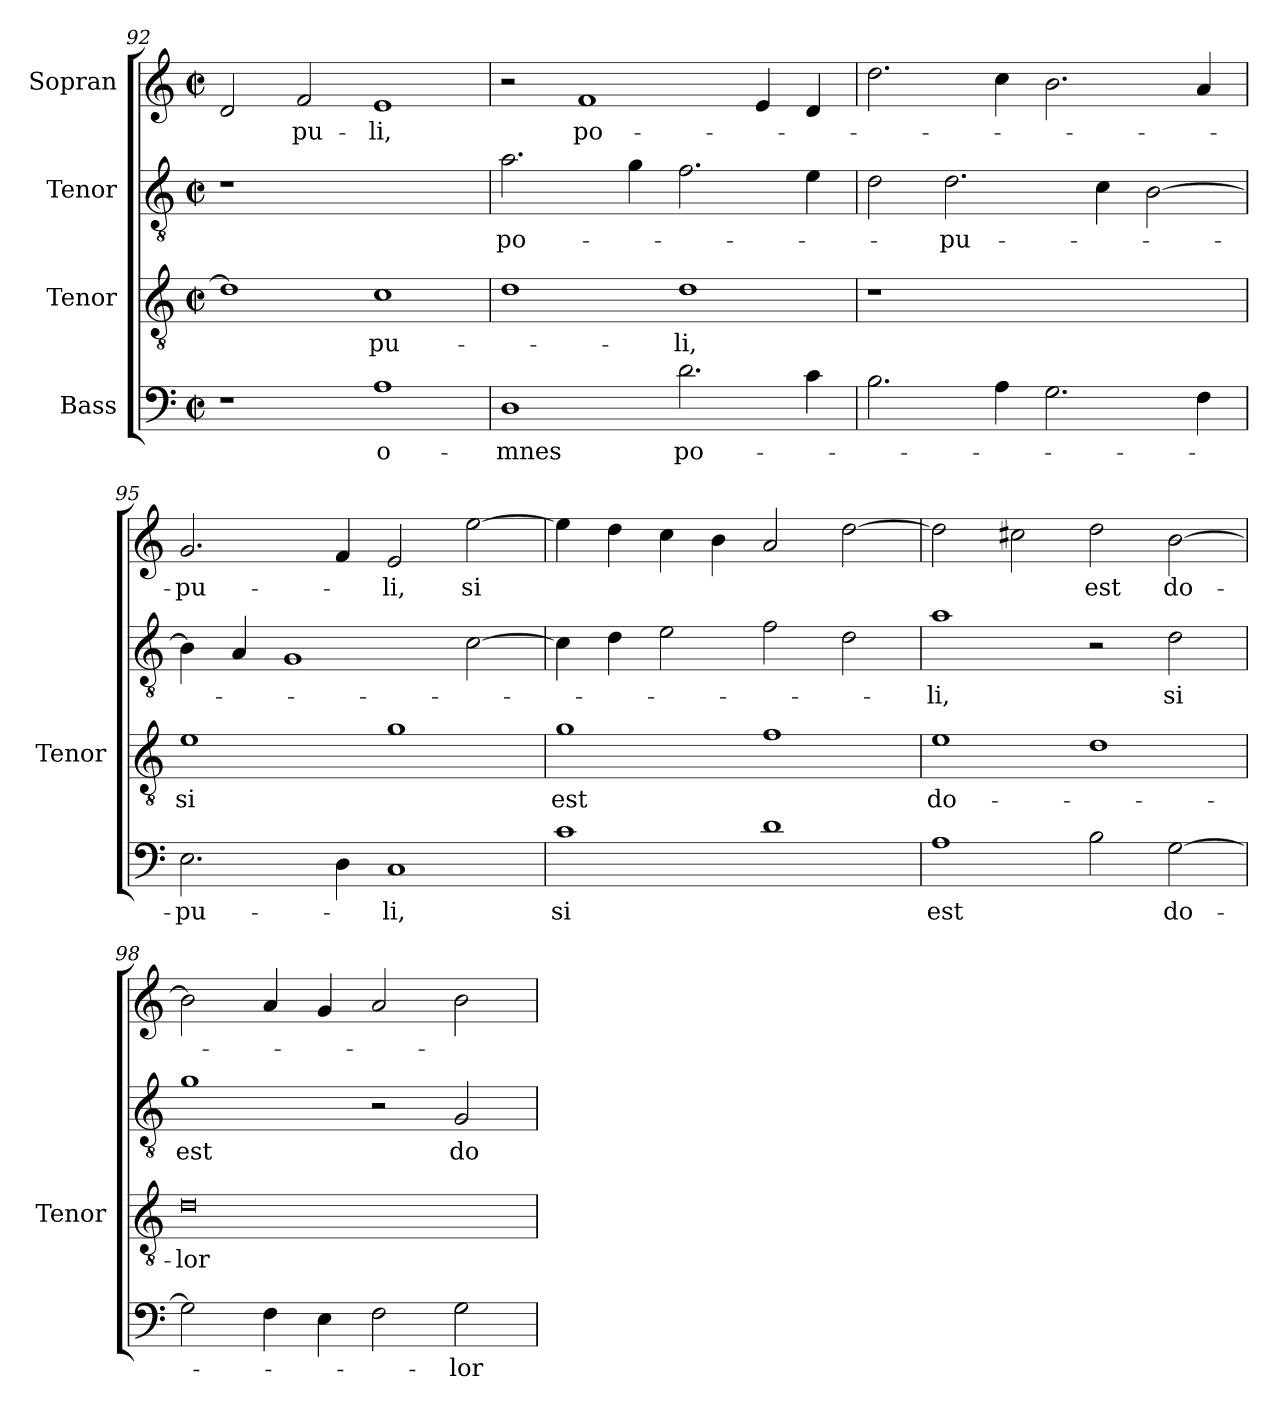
**kern	**text	**kern	**text	**kern	**text	**kern	**text
*part4	*part4	*part3	*part3	*part2	*part2	*part1	*part1
*staff4	*staff4	*staff3	*staff3	*staff2	*staff2	*staff1	*staff1
*I"Bass	*	*I"Tenor	*	*I"Tenor	*	*I"Sopran	*
*	*	*I'Tenor	*	*	*	*	*
!!LO:LB:g=z
*clefF4	*	*clefGv2	*	*clefGv2	*	*clefG2	*
*	*	*ITrd7c12	*	*ITrd7c12	*	*	*
*k[]	*	*k[]	*	*k[]	*	*k[]	*
*M2/2	*	*M2/2	*	*M2/2	*	*M2/2	*
*met(c|)	*	*met(c|)	*	*met(c|)	*	*met(c|)	*
=92	=92	=92	=92	=92	=92	=92	=92
!	!	!	!	!LO:N:vis=1	!	!	!
1r	.	1Di]	.	1r	.	2di/	.
!	!	!	!	!	!	!	!LO:LY:b:color=#000000
.	.	.	.	.	.	2fi/	-pu-
!	!LO:LY:b:color=#000000	!	!	!	!	!	!
!	!	!	!LO:LY:b:color=#000000	!	!	!	!
!	!	!	!	!	!	!	!LO:LY:b:color=#000000
1Ai	o-	1Ci	-pu-	1ryy	.	1ei	-li,
=93	=93	=93	=93	=93	=93	=93	=93
!	!LO:LY:b:color=#000000	!	!	!	!	!	!
!	!	!	!	!	!LO:LY:b:color=#000000	!	!
1Di	-mnes	1Di	.	2.Ai\	po-	2r	.
!	!	!	!	!	!	!	!LO:LY:b:color=#000000
.	.	.	.	.	.	1fi	po-
.	.	.	.	4Gi\	.	.	.
!	!LO:LY:b:color=#000000	!	!	!	!	!	!
!	!	!	!LO:LY:b:color=#000000	!	!	!	!
2.di\	po-	1Di	-li,	2.Fi\	.	.	.
.	.	.	.	.	.	4ei/	.
4ci\	.	.	.	4Ei\	.	4di/	.
=94	=94	=94	=94	=94	=94	=94	=94
!	!	!LO:N:vis=1	!	!	!	!	!
2.Bi\	.	1r	.	2Di\	.	2.ddi\	.
!	!	!	!	!	!LO:LY:b:color=#000000	!	!
.	.	.	.	2.Di\	-pu-	.	.
4Ai\	.	.	.	.	.	4cci\	.
2.Gi\	.	1ryy	.	.	.	2.bi\	.
.	.	.	.	4Ci\	.	.	.
.	.	.	.	[>2BBi\	.	.	.
4Fi\	.	.	.	.	.	4ai/	.
=95	=95	=95	=95	=95	=95	=95	=95
!	!LO:LY:b:color=#000000	!	!	!	!	!	!
!	!	!	!LO:LY:b:color=#000000	!	!	!	!
!	!	!	!	!	!	!	!LO:LY:b:color=#000000
2.Ei\	-pu-	1Ei	si	4BBi\]	.	2.gi/	-pu-
.	.	.	.	4AAi/	.	.	.
.	.	.	.	1GGi	.	.	.
4Di\	.	.	.	.	.	4fi/	.
!	!LO:LY:b:color=#000000	!	!	!	!	!	!
!	!	!	!	!	!	!	!LO:LY:b:color=#000000
1Ci	-li,	1Gi	.	.	.	2ei/	-li,
!	!	!	!	!	!	!	!LO:LY:b:color=#000000
.	.	.	.	[>2Ci\	.	[>2eei\	si
=96	=96	=96	=96	=96	=96	=96	=96
!	!LO:LY:b:color=#000000	!	!	!	!	!	!
!	!	!	!LO:LY:b:color=#000000	!	!	!	!
1ci	si	1Gi	est	4Ci\]	.	4eei\]	.
.	.	.	.	4Di\	.	4ddi\	.
.	.	.	.	2Ei\	.	4cci\	.
.	.	.	.	.	.	4bi\	.
1di	.	1Fi	.	2Fi\	.	2ai/	.
.	.	.	.	2Di\	.	[>2ddi\	.
=97	=97	=97	=97	=97	=97	=97	=97
!	!LO:LY:b:color=#000000	!	!	!	!	!	!
!	!	!	!LO:LY:b:color=#000000	!	!	!	!
!	!	!	!	!	!LO:LY:b:color=#000000	!	!
1Ai	est	1Ei	do-	1Ai	-li,	2ddi\]	.
.	.	.	.	.	.	2cc#Xi\	.
!	!	!	!	!	!	!	!LO:LY:b:color=#000000
2Bi\	.	1Di	.	2r	.	2ddi\	est
!	!LO:LY:b:color=#000000	!	!	!	!	!	!
!	!	!	!	!	!LO:LY:b:color=#000000	!	!
!	!	!	!	!	!	!	!LO:LY:b:color=#000000
[>2Gi\	do-	.	.	2Di\	si	[>2bi\	do-
=98	=98	=98	=98	=98	=98	=98	=98
!	!	!	!LO:LY:b:color=#000000	!	!	!	!
!	!	!	!	!	!LO:LY:b:color=#000000	!	!
2Gi\]	.	0Di	-lor	1Gi	est	2bi\]	.
4Fi\	.	.	.	.	.	4ai/	.
4Ei\	.	.	.	.	.	4gi/	.
2Fi\	.	.	.	2r	.	2ai/	.
!	!LO:LY:b:color=#000000	!	!	!	!	!	!
!	!	!	!	!	!LO:LY:b:color=#000000	!	!
2Gi\	-lor	.	.	2GGi/	do-	2bi\	.
=	=	=	=	=	=	=	=
*-	*-	*-	*-	*-	*-	*-	*-
